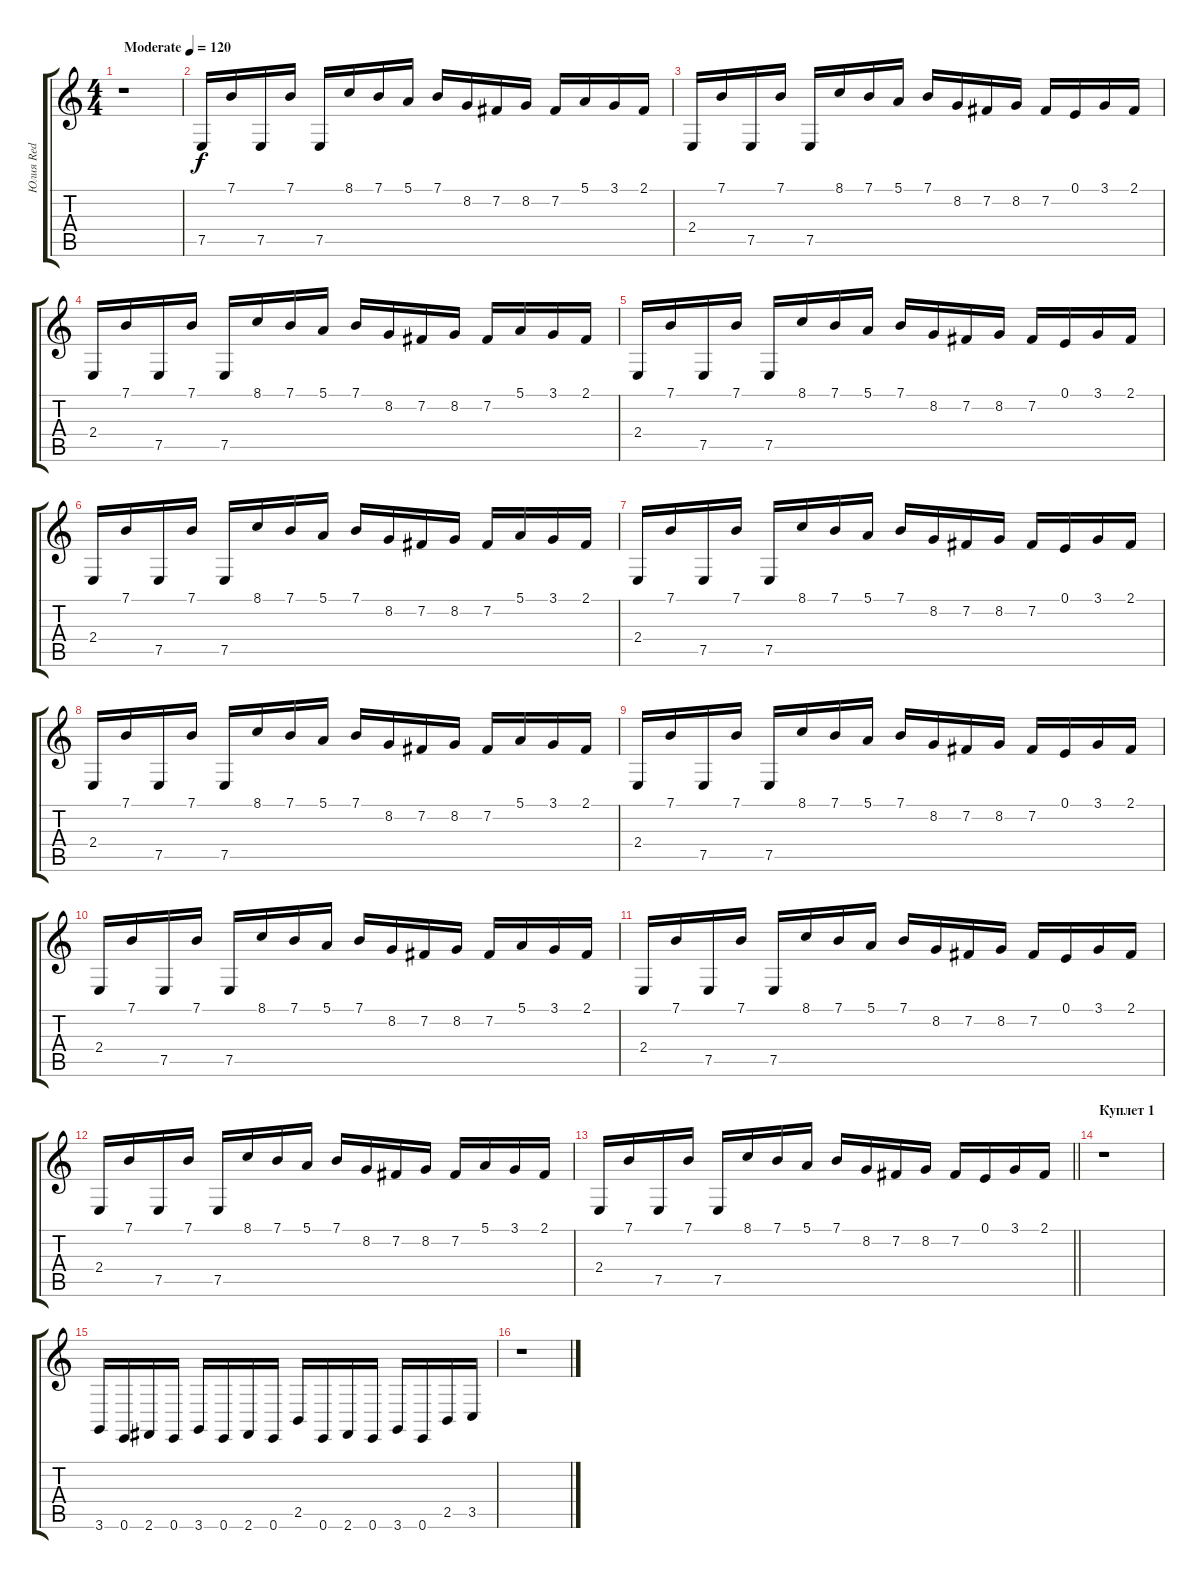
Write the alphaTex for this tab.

\track ("Юлия Red" "Юлия Red") {instrument electricgrandpiano}
\staff {score tabs}
\tuning (E4 B3 G3 D3 A2 E2) {hide}
\ts (4 4)
\tempo (120 "Moderate")
\clef g2
\ks c
r.1{dy f instrument electricgrandpiano} |
7.5.16 7.1.16 7.5.16 7.1.16 7.5.16 8.1.16 7.1.16 5.1.16 7.1.16 8.2.16 7.2.16 8.2.16 7.2.16 5.1.16 3.1.16 2.1.16 |
2.4.16 7.1.16 7.5.16 7.1.16 7.5.16 8.1.16 7.1.16 5.1.16 7.1.16 8.2.16 7.2.16 8.2.16 7.2.16 0.1.16 3.1.16 2.1.16 |
2.4.16 7.1.16 7.5.16 7.1.16 7.5.16 8.1.16 7.1.16 5.1.16 7.1.16 8.2.16 7.2.16 8.2.16 7.2.16 5.1.16 3.1.16 2.1.16 |
2.4.16 7.1.16 7.5.16 7.1.16 7.5.16 8.1.16 7.1.16 5.1.16 7.1.16 8.2.16 7.2.16 8.2.16 7.2.16 0.1.16 3.1.16 2.1.16 |
2.4.16 7.1.16 7.5.16 7.1.16 7.5.16 8.1.16 7.1.16 5.1.16 7.1.16 8.2.16 7.2.16 8.2.16 7.2.16 5.1.16 3.1.16 2.1.16 |
2.4.16 7.1.16 7.5.16 7.1.16 7.5.16 8.1.16 7.1.16 5.1.16 7.1.16 8.2.16 7.2.16 8.2.16 7.2.16 0.1.16 3.1.16 2.1.16 |
2.4.16 7.1.16 7.5.16 7.1.16 7.5.16 8.1.16 7.1.16 5.1.16 7.1.16 8.2.16 7.2.16 8.2.16 7.2.16 5.1.16 3.1.16 2.1.16 |
2.4.16 7.1.16 7.5.16 7.1.16 7.5.16 8.1.16 7.1.16 5.1.16 7.1.16 8.2.16 7.2.16 8.2.16 7.2.16 0.1.16 3.1.16 2.1.16 |
2.4.16 7.1.16 7.5.16 7.1.16 7.5.16 8.1.16 7.1.16 5.1.16 7.1.16 8.2.16 7.2.16 8.2.16 7.2.16 5.1.16 3.1.16 2.1.16 |
2.4.16 7.1.16 7.5.16 7.1.16 7.5.16 8.1.16 7.1.16 5.1.16 7.1.16 8.2.16 7.2.16 8.2.16 7.2.16 0.1.16 3.1.16 2.1.16 |
2.4.16 7.1.16 7.5.16 7.1.16 7.5.16 8.1.16 7.1.16 5.1.16 7.1.16 8.2.16 7.2.16 8.2.16 7.2.16 5.1.16 3.1.16 2.1.16 |
\barLineRight lightlight
2.4.16 7.1.16 7.5.16 7.1.16 7.5.16 8.1.16 7.1.16 5.1.16 7.1.16 8.2.16 7.2.16 8.2.16 7.2.16 0.1.16 3.1.16 2.1.16 |
\section ("" "Куплет 1")
r.1 |
3.6.16 0.6.16 2.6.16 0.6.16 3.6.16 0.6.16 2.6.16 0.6.16 2.5.16 0.6.16 2.6.16 0.6.16 3.6.16 0.6.16 2.5.16 3.5.16 |
r.1
